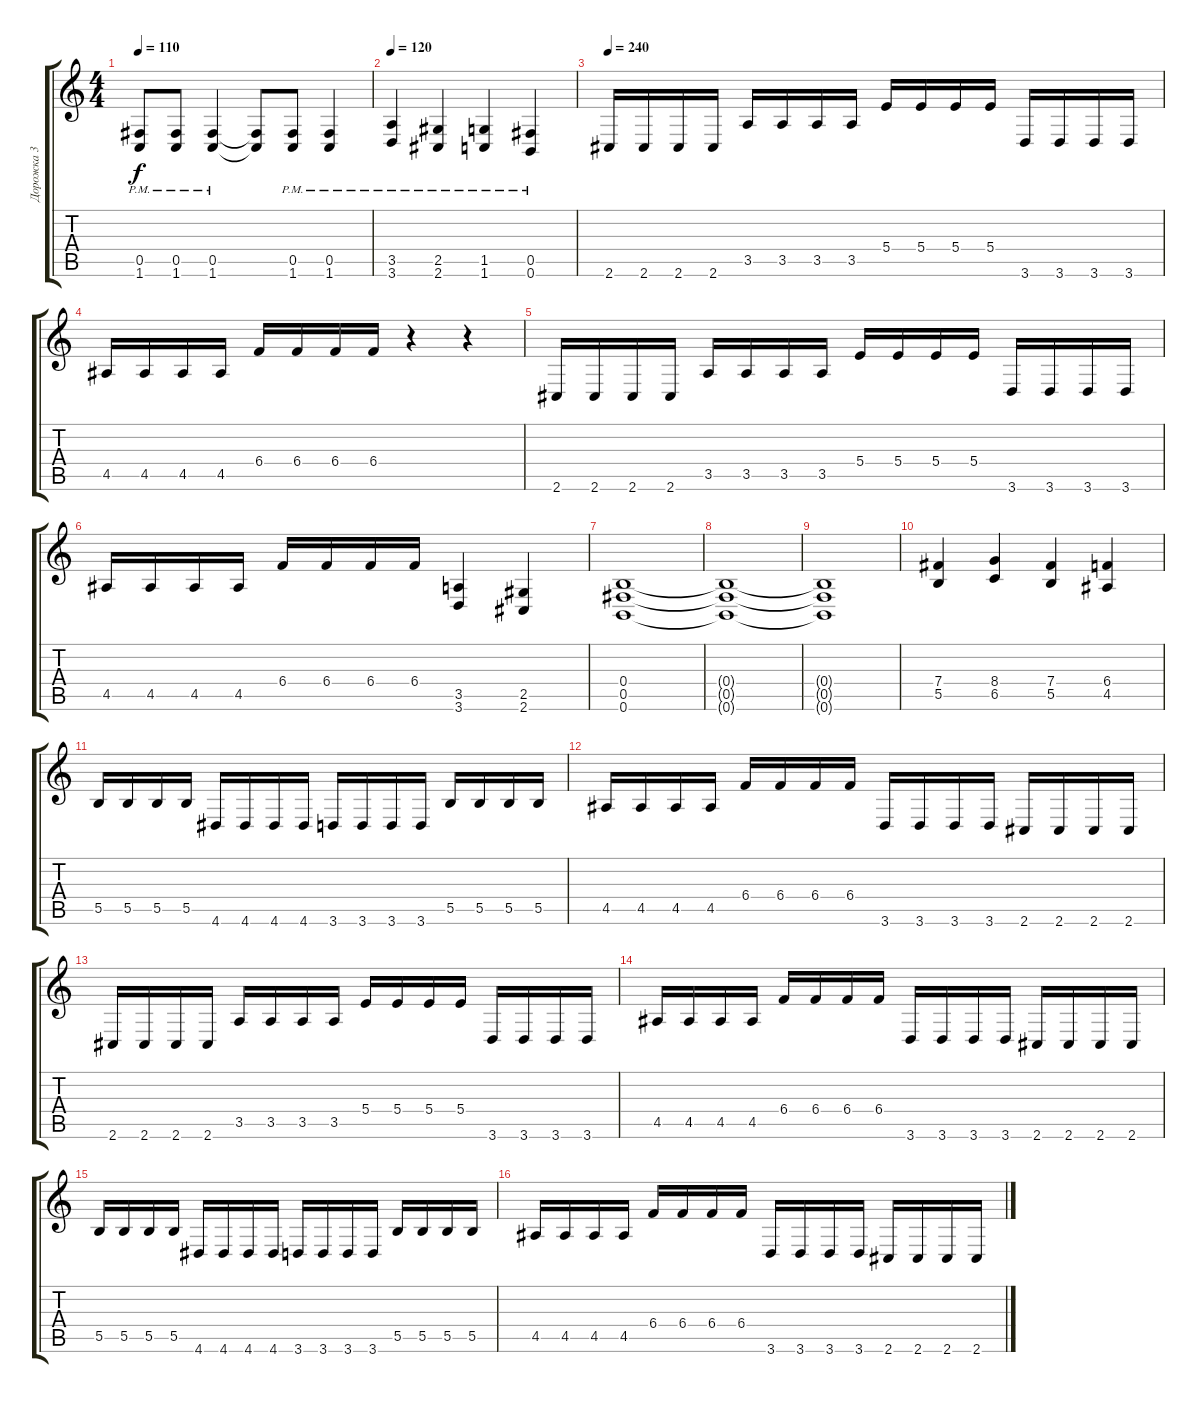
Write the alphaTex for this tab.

\track ("Дорожка 3" "Дорожка 3") {instrument distortionguitar}
\staff {score tabs}
\tuning (Db4 Ab3 E3 B2 Gb2 B1) {hide}
\ts (4 4)
\tempo 110
\clef g2
\ks c
(0.5{pm} 1.6).8{dy f} (0.5{pm} 1.6).8 (0.5{pm} 1.6).4 (0.5{t} 1.6{t}).8 (0.5{pm} 1.6).8 (0.5{pm} 1.6).4 |
\tempo 120
(3.5{pm} 3.6).4 (2.5{pm} 2.6).4 (1.5{pm} 1.6).4 (0.5{pm} 0.6).4 |
\tempo 240
2.6.16 2.6.16 2.6.16 2.6.16 3.5.16 3.5.16 3.5.16 3.5.16 5.4.16 5.4.16 5.4.16 5.4.16 3.6.16 3.6.16 3.6.16 3.6.16 |
4.5.16 4.5.16 4.5.16 4.5.16 6.4.16 6.4.16 6.4.16 6.4.16 r.4 r.4 |
2.6.16 2.6.16 2.6.16 2.6.16 3.5.16 3.5.16 3.5.16 3.5.16 5.4.16 5.4.16 5.4.16 5.4.16 3.6.16 3.6.16 3.6.16 3.6.16 |
4.5.16 4.5.16 4.5.16 4.5.16 6.4.16 6.4.16 6.4.16 6.4.16 (3.5 3.6).4 (2.5 2.6).4 |
(0.4 0.5 0.6).1 |
(0.4{t} 0.5{t} 0.6{t}).1 |
(0.4{t} 0.5{t} 0.6{t}).1 |
(7.4 5.5).4 (8.4 6.5).4 (7.4 5.5).4 (6.4 4.5).4 |
5.5.16 5.5.16 5.5.16 5.5.16 4.6.16 4.6.16 4.6.16 4.6.16 3.6.16 3.6.16 3.6.16 3.6.16 5.5.16 5.5.16 5.5.16 5.5.16 |
4.5.16 4.5.16 4.5.16 4.5.16 6.4.16 6.4.16 6.4.16 6.4.16 3.6.16 3.6.16 3.6.16 3.6.16 2.6.16 2.6.16 2.6.16 2.6.16 |
2.6.16 2.6.16 2.6.16 2.6.16 3.5.16 3.5.16 3.5.16 3.5.16 5.4.16 5.4.16 5.4.16 5.4.16 3.6.16 3.6.16 3.6.16 3.6.16 |
4.5.16 4.5.16 4.5.16 4.5.16 6.4.16 6.4.16 6.4.16 6.4.16 3.6.16 3.6.16 3.6.16 3.6.16 2.6.16 2.6.16 2.6.16 2.6.16 |
5.5.16 5.5.16 5.5.16 5.5.16 4.6.16 4.6.16 4.6.16 4.6.16 3.6.16 3.6.16 3.6.16 3.6.16 5.5.16 5.5.16 5.5.16 5.5.16 |
4.5.16 4.5.16 4.5.16 4.5.16 6.4.16 6.4.16 6.4.16 6.4.16 3.6.16 3.6.16 3.6.16 3.6.16 2.6.16 2.6.16 2.6.16 2.6.16
